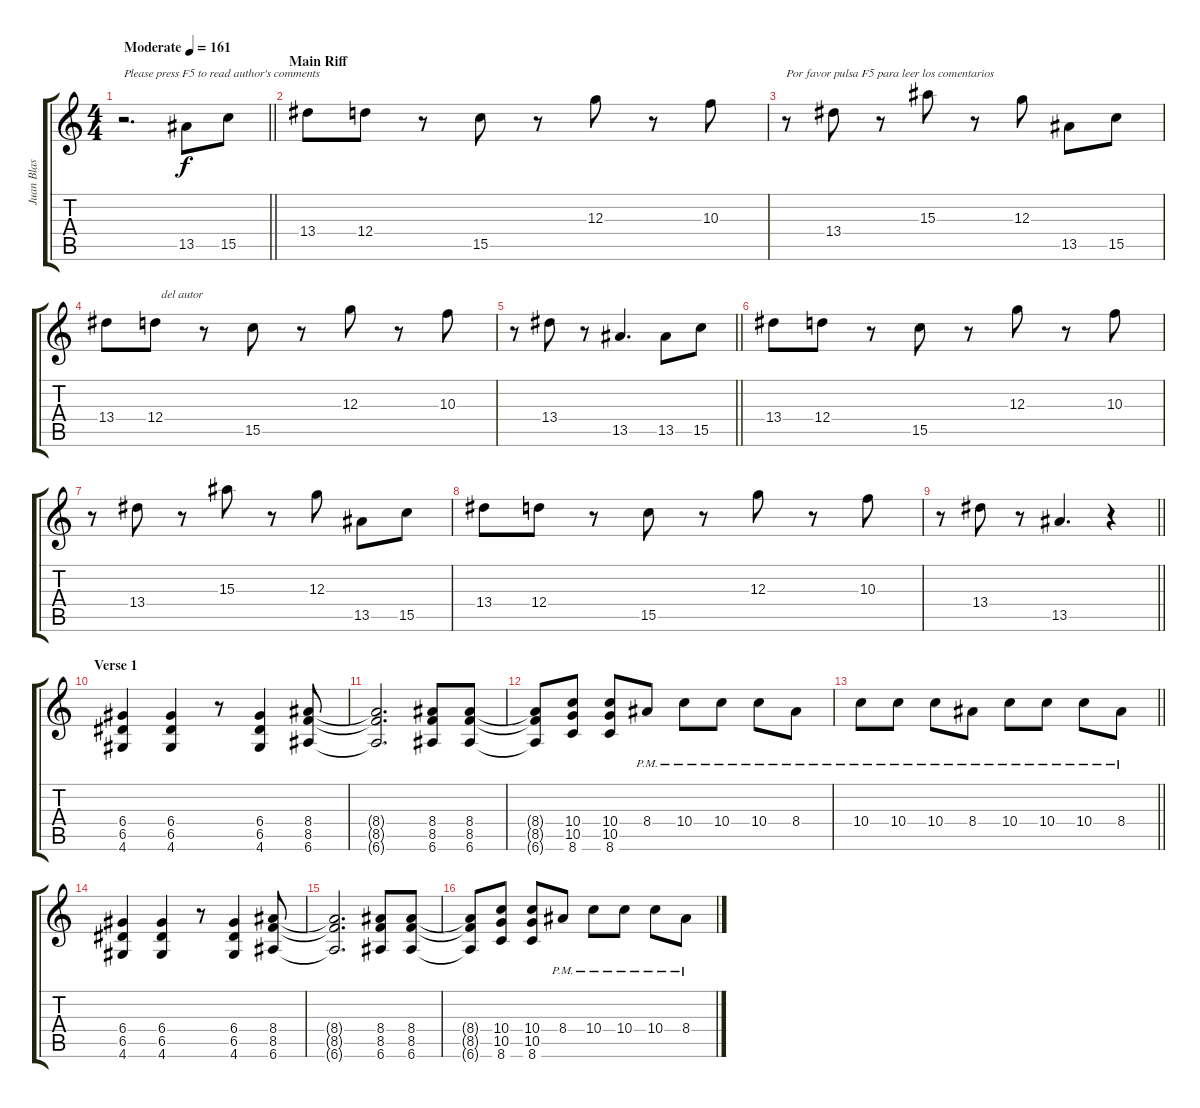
\track ("Juan Blas" "Juan Blas") {instrument overdrivenguitar}
\staff {score tabs}
\tuning (E4 B3 G3 D3 A2 E2) {hide}
\ts (4 4)
\tempo (161 "Moderate")
\clef g2
\barLineRight lightlight
\ks c
r.2{d txt "Please press F5 to read author's comments" dy f instrument overdrivenguitar} 13.5.8 15.5.8 |
\section ("" "Main Riff")
13.4.8 12.4.8 r.8 15.5.8 r.8 12.3.8 r.8 10.3.8 |
r.8{txt "Por favor pulsa F5 para leer los comentarios"} 13.4.8 r.8 15.3.8 r.8 12.3.8 13.5.8 15.5.8 |
13.4.8 12.4.8{txt "  del autor"} r.8 15.5.8 r.8 12.3.8 r.8 10.3.8 |
\barLineRight lightlight
r.8 13.4.8 r.8 13.5.4{d} 13.5.8 15.5.8 |
13.4.8 12.4.8 r.8 15.5.8 r.8 12.3.8 r.8 10.3.8 |
r.8 13.4.8 r.8 15.3.8 r.8 12.3.8 13.5.8 15.5.8 |
13.4.8 12.4.8 r.8 15.5.8 r.8 12.3.8 r.8 10.3.8 |
\barLineRight lightlight
r.8 13.4.8 r.8 13.5.4{d} r.4 |
\section ("" "Verse 1")
(6.4 6.5 4.6).4 (6.4 6.5 4.6).4 r.8 (6.4 6.5 4.6).4 (8.4 8.5 6.6).8 |
(8.4{t} 8.5{t} 6.6{t}).2{d} (8.4 8.5 6.6).8 (8.4 8.5 6.6).8 |
(8.4{t} 8.5{t} 6.6{t}).8 (10.4 10.5 8.6).8 (10.4 10.5 8.6).8 8.4{pm}.8 10.4{pm}.8 10.4{pm}.8 10.4{pm}.8 8.4{pm}.8 |
\barLineRight lightlight
10.4{pm}.8 10.4{pm}.8 10.4{pm}.8 8.4{pm}.8 10.4{pm}.8 10.4{pm}.8 10.4{pm}.8 8.4{pm}.8 |
(6.4 6.5 4.6).4 (6.4 6.5 4.6).4 r.8 (6.4 6.5 4.6).4 (8.4 8.5 6.6).8 |
(8.4{t} 8.5{t} 6.6{t}).2{d} (8.4 8.5 6.6).8 (8.4 8.5 6.6).8 |
(8.4{t} 8.5{t} 6.6{t}).8 (10.4 10.5 8.6).8 (10.4 10.5 8.6).8 8.4{pm}.8 10.4{pm}.8 10.4{pm}.8 10.4{pm}.8 8.4{pm}.8
